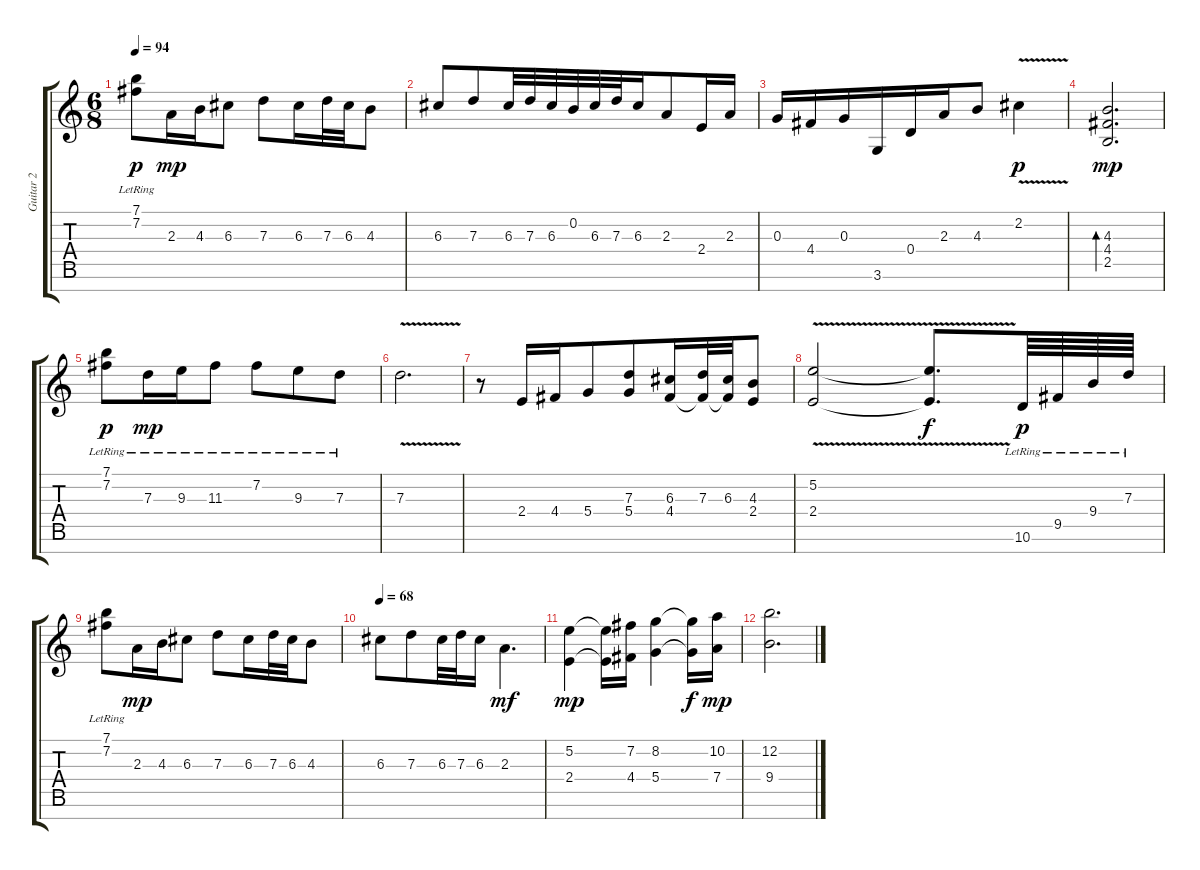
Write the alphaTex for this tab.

\track ("Guitar 2" "Guitar 2") {instrument distortionguitar bank 5}
\staff {score tabs}
\tuning (E4 B3 G3 D3 A2 E2 B1) {hide}
\ts (6 8)
\tempo 94
\clef g2
\ks c
(7.1{lr} 7.2{lr}).8{dy p beam merge} 2.3.16{dy mp} 4.3.16 6.3.8 7.3.8{beam merge} 6.3.16 7.3.32 6.3.32{beam merge} 4.3.8 |
6.3.8{beam merge} 7.3.8{beam merge} 6.3.32 7.3.32{beam merge} 6.3.32 0.2.32{beam merge} 6.3.32 7.3.32{beam merge} 6.3.16 2.3.8 2.4.16 2.3.16 |
0.3.16 4.4.16 0.3.16{beam merge} 3.6.16{beam merge} 0.4.16{beam merge} 2.3.16{beam merge} 4.3.8 2.2{v}.4{dy p} |
(4.3 4.4 2.5).2{d bd 120 dy mp} |
(7.1{lr} 7.2{lr}).8{dy p instrument banjo beam merge} 7.3{lr}.16{dy mp} 9.3{lr}.16 11.3{lr}.8 7.2{lr}.8 9.3{lr}.8{beam merge} 7.3{lr}.8 |
7.3{v}.2{d} |
r.8 2.4.16 4.4.16 5.4.8{beam merge} (7.3 5.4).8 (6.3 4.4).16 (7.3 4.4{t}).32 (6.3 4.4{t}).32 (4.3 2.4).8 |
(5.2 2.4{v}).2 (5.2{t} 2.4{t}).8{d dy f beam merge} 10.6{lr}.64{dy p} 9.5{lr}.64 9.4{lr}.64{beam merge} 7.3{lr}.64 |
(7.1{lr} 7.2{lr}).8{beam merge} 2.3.16{dy mp} 4.3.16 6.3.8 7.3.8{beam merge} 6.3.16 7.3.32 6.3.32{beam merge} 4.3.8 |
\tempo 68
6.3.8{beam merge} 7.3.8{beam merge} 6.3.32 7.3.32{beam merge} 6.3.16{beam merge} 2.3.4{d dy mf} |
(5.2 2.4).4{dy mp beam merge} (5.2{t} 2.4{t}).16 (7.2 4.4).16{beam merge} (8.2 5.4).4{beam merge} (8.2{t} 5.4{t}).16{dy f} (10.2 7.4).16{dy mp} |
(12.2 9.4).2{d}
